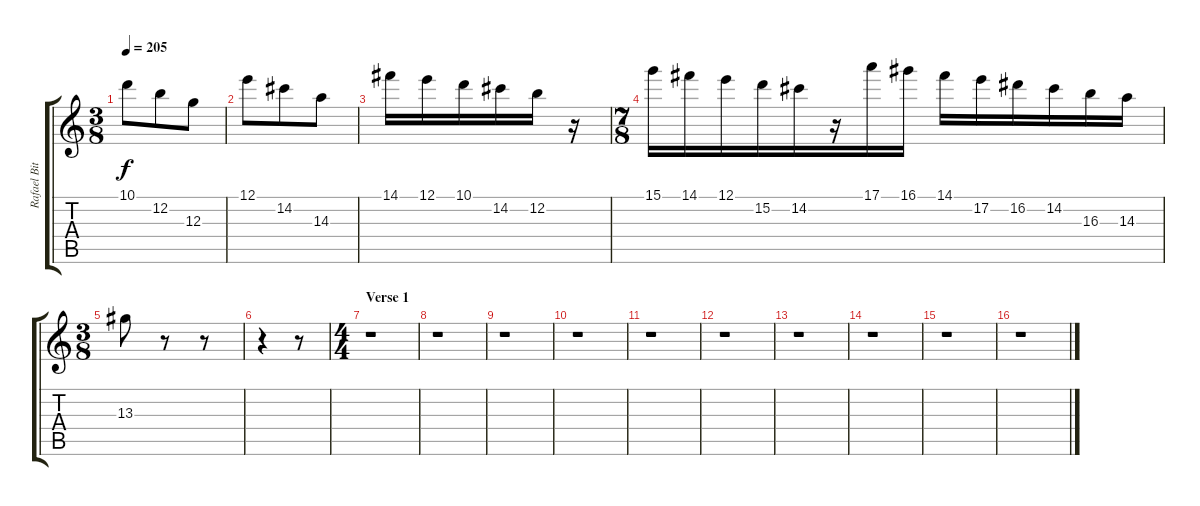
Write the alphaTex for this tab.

\track ("Rafael Bittencourt (Solo)" "Rafael Bit") {instrument distortionguitar}
\staff {score tabs}
\tuning (E4 B3 G3 D3 A2 E2) {hide}
\ts (3 8)
\tempo 205
\clef g2
\ks c
10.1.8{dy f} 12.2.8 12.3.8 |
12.1.8 14.2.8 14.3.8 |
14.1.16 12.1.16 10.1.16 14.2.16 12.2.16 r.16 |
\ts (7 8)
15.1.16 14.1.16 12.1.16 15.2.16 14.2.16 r.16 17.1.16 16.1.16 14.1.16 17.2.16 16.2.16 14.2.16 16.3.16 14.3.16 |
\ts (3 8)
13.3.8 r.8 r.8 |
r.4 r.8 |
\ts (4 4)
\section ("" "Verse 1")
r.1 |
r.1 |
r.1 |
r.1 |
r.1 |
r.1 |
r.1 |
r.1 |
r.1 |
r.1
